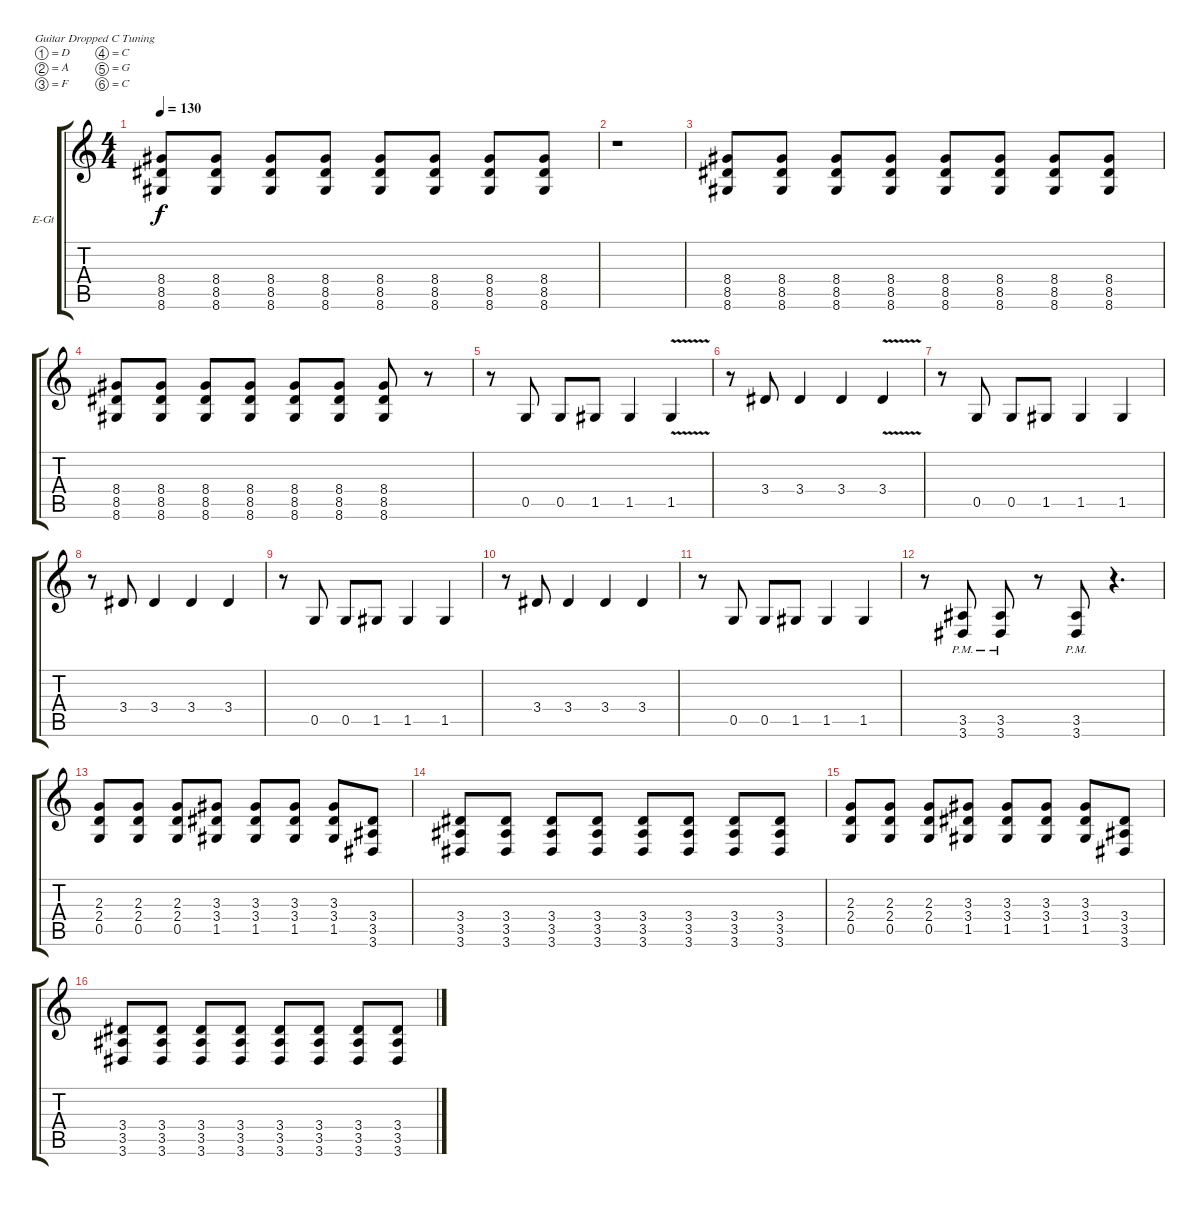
\bracketExtendMode groupsimilarinstruments
\firstSystemTrackNameOrientation horizontal
\otherSystemsTrackNameOrientation horizontal
\track ("Lead Guitar" "E-Gt") {instrument distortionguitar}
\staff {score tabs}
\tuning (D4 A3 F3 C3 G2 C2)
\ts (4 4)
\tempo 130
\clef g2
\ks c
(8.4 8.5 8.6).8{dy f} (8.4 8.5 8.6).8 (8.4 8.5 8.6).8 (8.4 8.5 8.6).8 (8.4 8.5 8.6).8 (8.4 8.5 8.6).8 (8.4 8.5 8.6).8 (8.4 8.5 8.6).8 |
r.1 |
(8.4 8.5 8.6).8 (8.4 8.5 8.6).8 (8.4 8.5 8.6).8 (8.4 8.5 8.6).8 (8.4 8.5 8.6).8 (8.4 8.5 8.6).8 (8.4 8.5 8.6).8 (8.4 8.5 8.6).8 |
(8.4 8.5 8.6).8 (8.4 8.5 8.6).8 (8.4 8.5 8.6).8 (8.4 8.5 8.6).8 (8.4 8.5 8.6).8 (8.4 8.5 8.6).8 (8.4 8.5 8.6).8 r.8 |
r.8 0.5.8 0.5.8 1.5.8 1.5.4 1.5{v}.4 |
r.8 3.4.8 3.4.4 3.4.4 3.4{v}.4 |
r.8 0.5.8 0.5.8 1.5.8 1.5.4 1.5.4 |
r.8 3.4.8 3.4.4 3.4.4 3.4.4 |
r.8 0.5.8 0.5.8 1.5.8 1.5.4 1.5.4 |
r.8 3.4.8 3.4.4 3.4.4 3.4.4 |
r.8 0.5.8 0.5.8 1.5.8 1.5.4 1.5.4 |
r.8 (3.5{pm} 3.6{pm}).8 (3.5{pm} 3.6{pm}).8 r.8 (3.5{pm} 3.6{pm}).8 r.4{d} |
(2.3 2.4 0.5).8 (2.3 2.4 0.5).8 (2.3 2.4 0.5).8 (3.3 3.4 1.5).8 (3.3 3.4 1.5).8 (3.3 3.4 1.5).8 (3.3 3.4 1.5).8 (3.4 3.5 3.6).8 |
(3.4 3.5 3.6).8 (3.4 3.5 3.6).8 (3.4 3.5 3.6).8 (3.4 3.5 3.6).8 (3.4 3.5 3.6).8 (3.4 3.5 3.6).8 (3.4 3.5 3.6).8 (3.4 3.5 3.6).8 |
(2.3 2.4 0.5).8 (2.3 2.4 0.5).8 (2.3 2.4 0.5).8 (3.3 3.4 1.5).8 (3.3 3.4 1.5).8 (3.3 3.4 1.5).8 (3.3 3.4 1.5).8 (3.4 3.5 3.6).8 |
(3.4 3.5 3.6).8 (3.4 3.5 3.6).8 (3.4 3.5 3.6).8 (3.4 3.5 3.6).8 (3.4 3.5 3.6).8 (3.4 3.5 3.6).8 (3.4 3.5 3.6).8 (3.4 3.5 3.6).8
